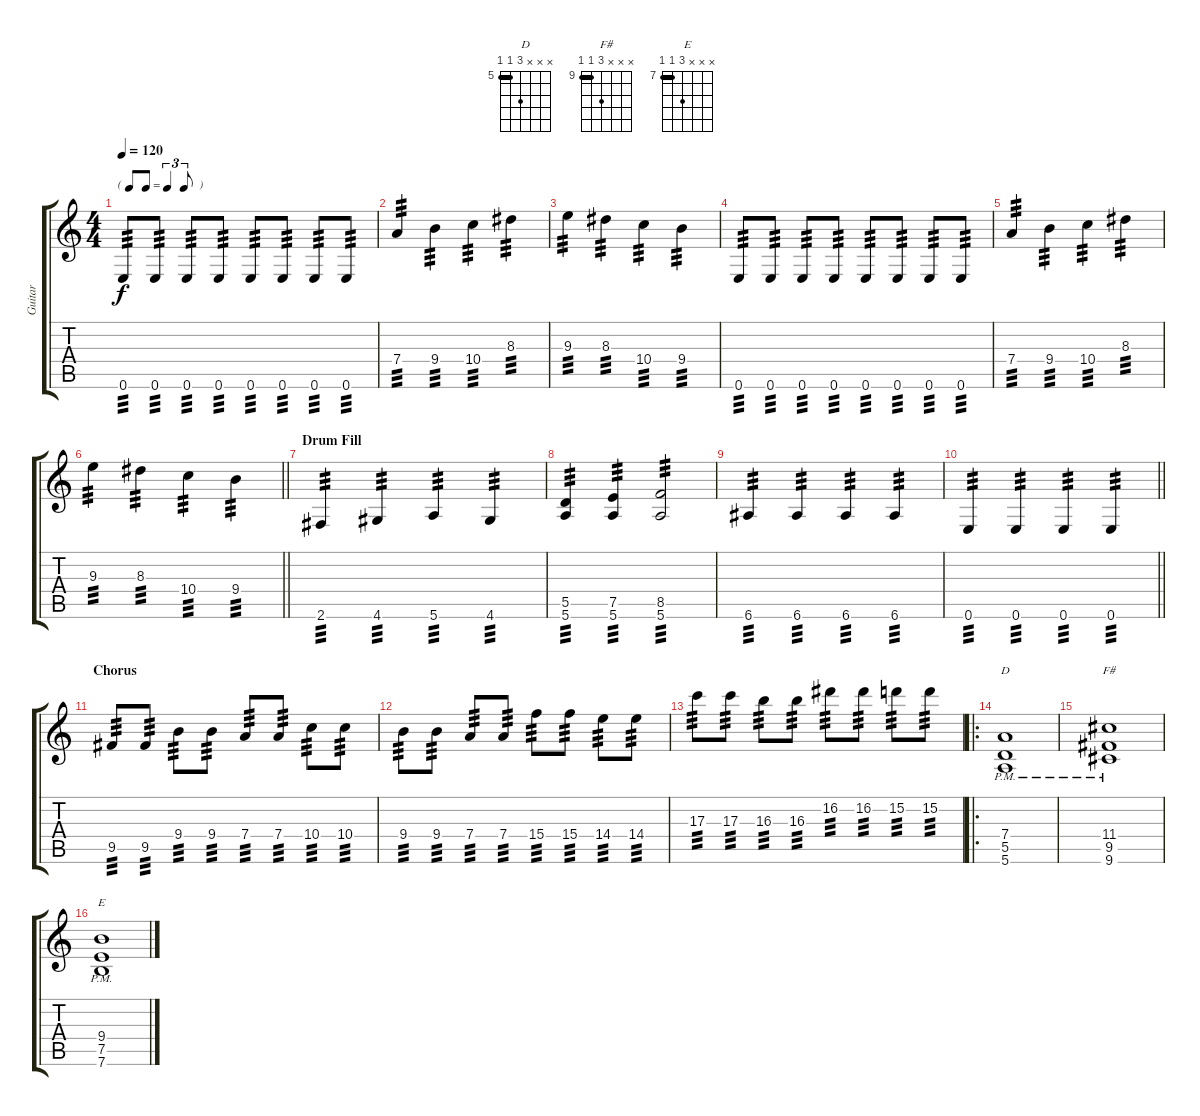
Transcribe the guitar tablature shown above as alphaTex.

\track ("Guitar" "Guitar") {instrument distortionguitar}
\staff {score tabs}
\tuning (E4 B3 G3 D3 A2 E2) {hide}
\chord ("D" x x x 7 5 5) {firstfret 5 barre 5}
\chord ("F#" x x x 11 9 9) {firstfret 9 barre 9}
\chord ("E" x x x 9 7 7) {firstfret 7 barre 7}
\ts (4 4)
\tf triplet8th
\tempo 120
\clef g2
\ks c
0.6.8{tp 3 dy f} 0.6.8{tp 3} 0.6.8{tp 3} 0.6.8{tp 3} 0.6.8{tp 3} 0.6.8{tp 3} 0.6.8{tp 3} 0.6.8{tp 3} |
7.4.4{tp 3} 9.4.4{tp 3} 10.4.4{tp 3} 8.3.4{tp 3} |
9.3.4{tp 3} 8.3.4{tp 3} 10.4.4{tp 3} 9.4.4{tp 3} |
0.6.8{tp 3} 0.6.8{tp 3} 0.6.8{tp 3} 0.6.8{tp 3} 0.6.8{tp 3} 0.6.8{tp 3} 0.6.8{tp 3} 0.6.8{tp 3} |
7.4.4{tp 3} 9.4.4{tp 3} 10.4.4{tp 3} 8.3.4{tp 3} |
\barLineRight lightlight
9.3.4{tp 3} 8.3.4{tp 3} 10.4.4{tp 3} 9.4.4{tp 3} |
\section ("" "Drum Fill")
2.6.4{tp 3} 4.6.4{tp 3} 5.6.4{tp 3} 4.6.4{tp 3} |
(5.5 5.6).4{tp 3} (7.5 5.6).4{tp 3} (8.5 5.6).2{tp 3} |
6.6.4{tp 3} 6.6.4{tp 3} 6.6.4{tp 3} 6.6.4{tp 3} |
\barLineRight lightlight
0.6.4{tp 3} 0.6.4{tp 3} 0.6.4{tp 3} 0.6.4{tp 3} |
\section ("" "Chorus")
9.5.8{tp 3} 9.5.8{tp 3} 9.4.8{tp 3} 9.4.8{tp 3} 7.4.8{tp 3} 7.4.8{tp 3} 10.4.8{tp 3} 10.4.8{tp 3} |
9.4.8{tp 3} 9.4.8{tp 3} 7.4.8{tp 3} 7.4.8{tp 3} 15.4.8{tp 3} 15.4.8{tp 3} 14.4.8{tp 3} 14.4.8{tp 3} |
17.3.8{tp 3} 17.3.8{tp 3} 16.3.8{tp 3} 16.3.8{tp 3} 16.2.8{tp 3} 16.2.8{tp 3} 15.2.8{tp 3} 15.2.8{tp 3} |
\ro
(7.4{pm} 5.5 5.6).1{ch "D"} |
(11.4{pm} 9.5 9.6).1{ch "F#"} |
(9.4{pm} 7.5 7.6).1{ch "E"}
